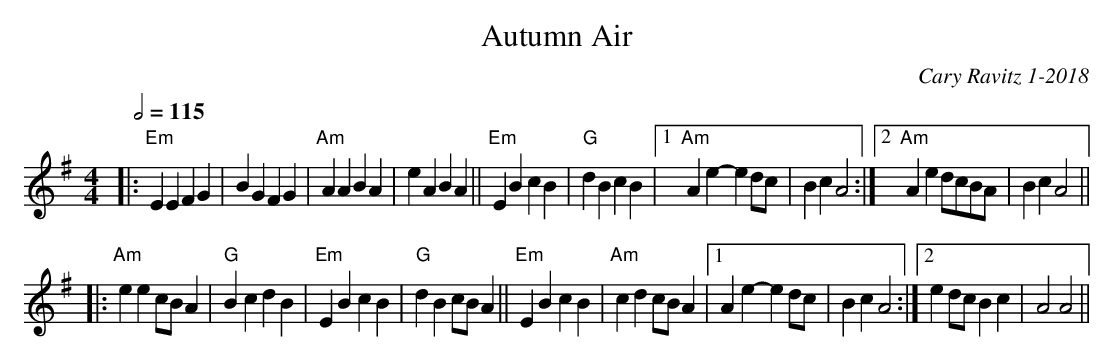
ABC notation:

X:1
T: Autumn Air
C: Cary Ravitz 1-2018
M: 4/4
L: 1/8
Q: 1/2=115
K: Ador
|: "Em" E2 E2 F2 G2 | B2 G2 F2 G2 | "Am"A2A2B2  A2 | e2 A2 B2A2 || "Em"E2 B2 c2 B2 | "G"d2  B2 c2B2 | [1 "Am"A2 e2 - e2 dc | B2 c2 A4 :| [2 "Am"A2 e2 dcBA | B2 c2 A4 ||
|: "Am" e2 e2 cB A2 | "G" B2 c2 d2 B2 | "Em"E2B2 c2B2 | "G"d2  B2 cBA2 || "Em"E2 B2 c2 B2 | "Am"c2d2 cBA2 | [1 A2 e2 - e2 dc | B2 c2 A4 :| [2 e2 dc B2 c2 | A4 A4 ||
